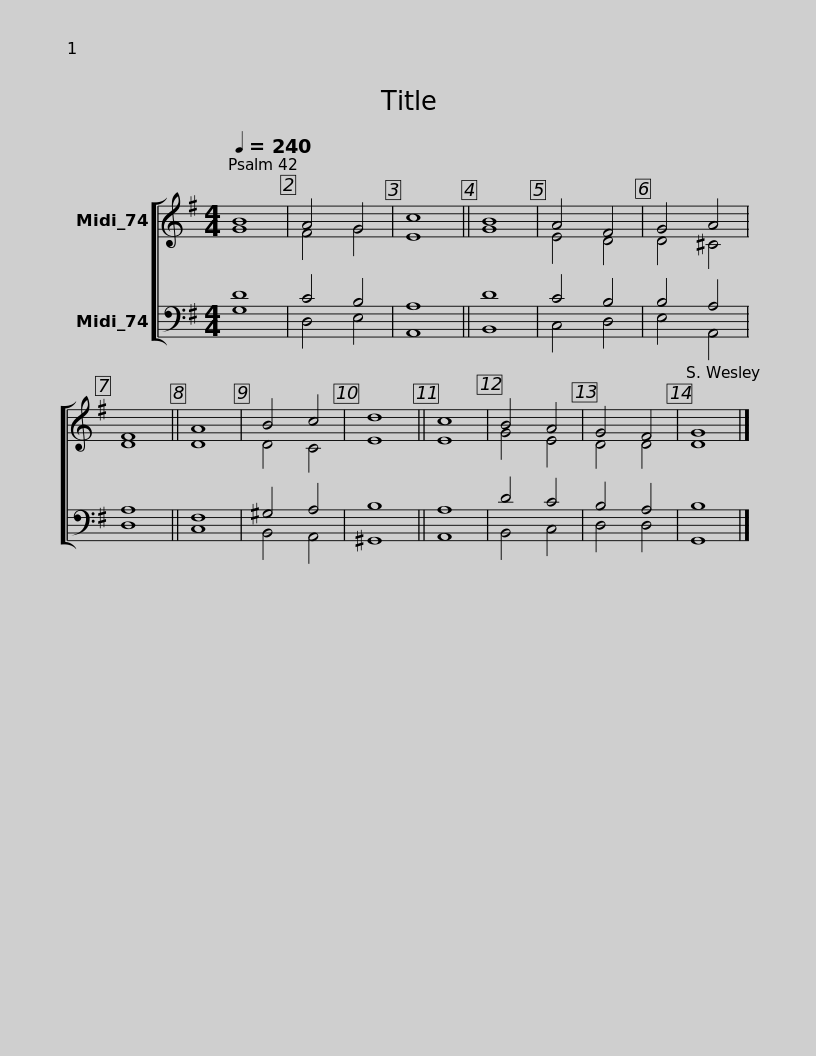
X:1
%%score [ ( 1 2 ) ( 3 4 ) ]
L:1/8
Q:1/4=240
M:4/4
I:linebreak $
K:G
V:1 treble
V:2 treble
V:3 bass
V:4 bass
V:1
 B8 | A4 G4 | c8 || B8 | A4 F4 | %5
 G4 A4 | F8 || A8 | B4 c4 | d8 || %10
 c8 | B4 A4 | G4 F4 | G8 |] %14
V:2
 G8 | F4 G4 | E8 || G8 | E4 D4 | %5
 D4 ^C4 | D8 || D8 | D4 C4 | E8 || %10
 E8 | G4 E4 | D4 D4 | D8 |] %14
V:3
 D8 | C4 B,4 | A,8 || D8 | C4 B,4 | %5
 B,4 A,4 | A,8 || F,8 | ^G,4 A,4 | B,8 || %10
 A,8 | D4 C4 | B,4 A,4 | B,8 |] %14
V:4
 G,8 | D,4 E,4 | A,,8 || B,,8 | C,4 D,4 | %5
 E,4 A,,4 | D,8 || C,8 | B,,4 A,,4 | ^G,,8 || %10
 A,,8 | B,,4 C,4 | D,4 D,4 | G,,8 |] %14
